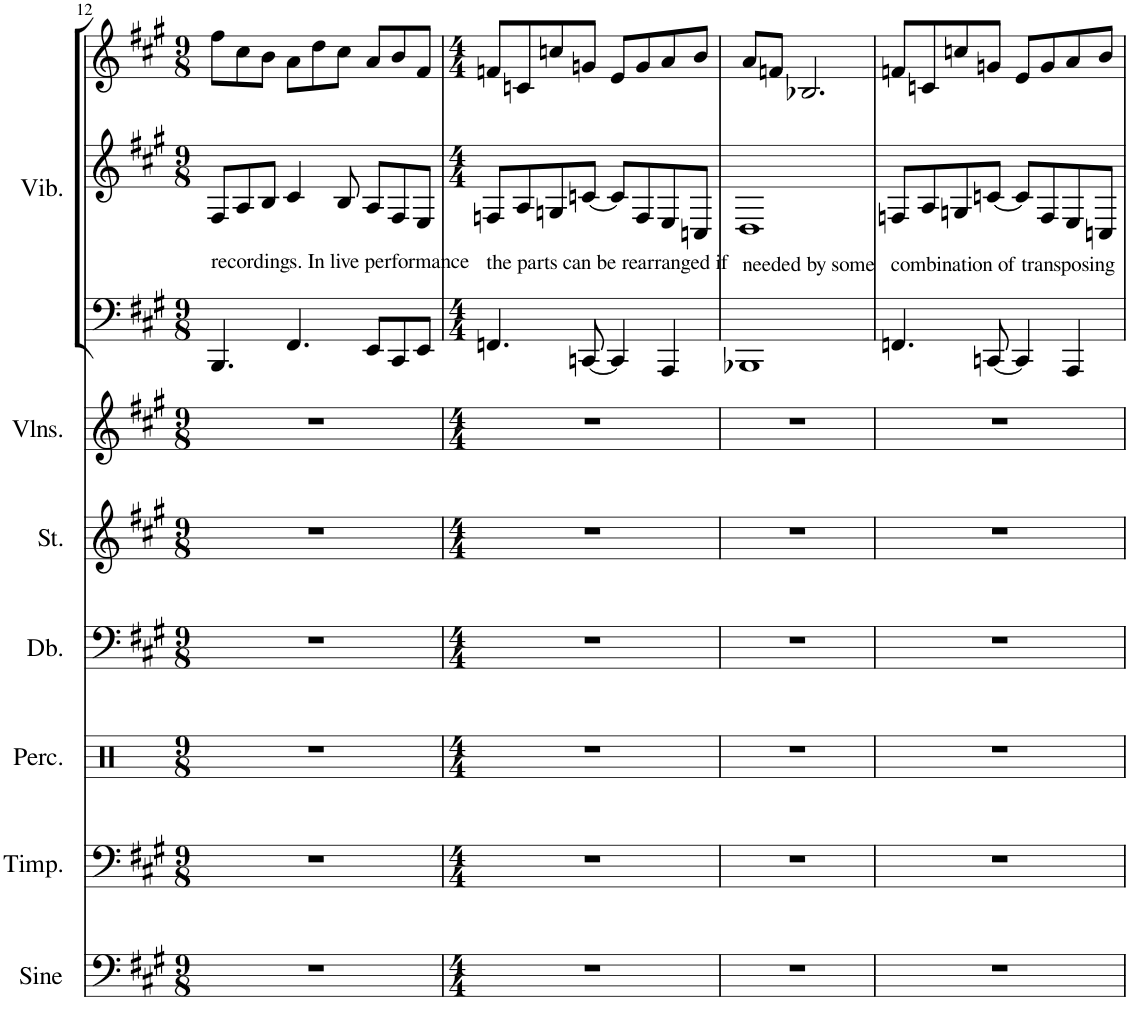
**kern	**kern	**kern	**kern	**kern	**kern	**kern	**kern	**kern
*part7	*part6	*part5	*part4	*part3	*part2	*part1	*part1	*part1
*staff9	*staff8	*staff7	*staff6	*staff5	*staff4	*staff3	*staff2	*staff1
*I"Sine Wave	*I"Timpani	*I"Percussion	*I"Double Bass	*I"Strings	*I"Violins	*I"Vibraphone	*	*
*I'Sine	*I'Timp.	*I'Perc.	*I'Db.	*I'St.	*I'Vlns.	*I'Vib.	*	*
!!LO:PB:g=z
*clefF4	*clefF4	*clefX	*clefF4	*clefG2	*clefG2	*clefF4	*clefG2	*clefG2
*	*	*	*Trd7c12	*	*	*	*	*
*k[f#c#g#]	*k[f#c#g#]	*k[]	*k[f#c#g#]	*k[f#c#g#]	*k[f#c#g#]	*k[f#c#g#]	*k[f#c#g#]	*k[f#c#g#]
*M9/8	*M9/8	*M9/8	*M9/8	*M9/8	*M9/8	*M9/8	*M9/8	*M9/8
=12	=12	=12	=12	=12	=12	=12	=12	=12
!	!	!	!	!	!	!LO:TX:a:t=recordings. In live performance	!	!
8%9r	8%9r	8%9r	8%9r	8%9r	8%9r	4.BBB/	8F#/L	8ff#\L
.	.	.	.	.	.	.	8A/	8cc#\
.	.	.	.	.	.	.	8B/J	8b\J
.	.	.	.	.	.	4.FF#/	4c#/	8a\L
.	.	.	.	.	.	.	.	8dd\
.	.	.	.	.	.	.	8B/	8cc#\J
.	.	.	.	.	.	8EE/L	8A/L	8a/L
.	.	.	.	.	.	8CC#/	8F#/	8b/
.	.	.	.	.	.	8EE/J	8E/J	8f#/J
=13	=13	=13	=13	=13	=13	=13	=13	=13
*M4/4	*M4/4	*M4/4	*M4/4	*M4/4	*M4/4	*M4/4	*M4/4	*M4/4
!	!	!	!	!	!	!LO:TX:a:t=the parts can be rearranged if	!	!
1r	1r	1r	1r	1r	1r	4.FFn/	8Fn/L	8fn/L
.	.	.	.	.	.	.	8A/	8cn/
.	.	.	.	.	.	.	8Gn/	8ccn/
.	.	.	.	.	.	[8CCn/	[8cn/J	8gn/J
.	.	.	.	.	.	4CC/]	8c/L]	8e/L
.	.	.	.	.	.	.	8F/	8g/
.	.	.	.	.	.	4AAA/	8E/	8a/
.	.	.	.	.	.	.	8Cn/J	8b/J
=14	=14	=14	=14	=14	=14	=14	=14	=14
!	!	!	!	!	!	!LO:TX:a:t=needed by some	!	!
1r	1r	1r	1r	1r	1r	1BBB-X	1D	8a/L
.	.	.	.	.	.	.	.	8fn/J
.	.	.	.	.	.	.	.	2.B-X/
=15	=15	=15	=15	=15	=15	=15	=15	=15
!	!	!	!	!	!	!LO:TX:a:t=combination of transposing	!	!
1r	1r	1r	1r	1r	1r	4.FFn/	8Fn/L	8fn/L
.	.	.	.	.	.	.	8A/	8cn/
.	.	.	.	.	.	.	8Gn/	8ccn/
.	.	.	.	.	.	[8CCn/	[8cn/J	8gn/J
.	.	.	.	.	.	4CC/]	8c/L]	8e/L
.	.	.	.	.	.	.	8F/	8g/
.	.	.	.	.	.	4AAA/	8E/	8a/
.	.	.	.	.	.	.	8Cn/J	8b/J
=	=	=	=	=	=	=	=	=
*-	*-	*-	*-	*-	*-	*-	*-	*-
